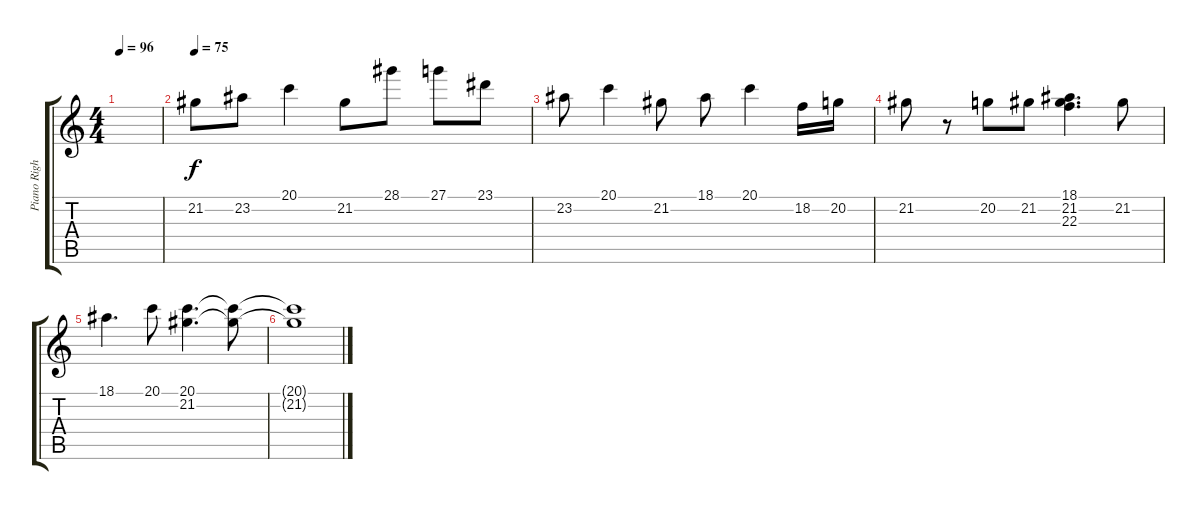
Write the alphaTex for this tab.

\track ("Piano Right Hand" "Piano Righ") {instrument brightacousticpiano}
\staff {score tabs}
\tuning (E4 B3 G3 D3 A2 E2) {hide}
\ts (4 4)
\tempo 96
\clef g2
\ks c
|
\tempo 75
21.2.8 23.2.8 20.1.4 21.2.8 28.1.8 27.1.8 23.1.8 |
23.2.8 20.1.4 21.2.8 18.1.8 20.1.4 18.2.16 20.2.16 |
21.2.8 r.8 20.2.8 21.2.8 (18.1 21.2 22.3).4{d} 21.2.8 |
18.1.4{d} 20.1.8 (20.1 21.2).4{d} (20.1{t} 21.2{t}).8 |
(20.1{t} 21.2{t}).1
